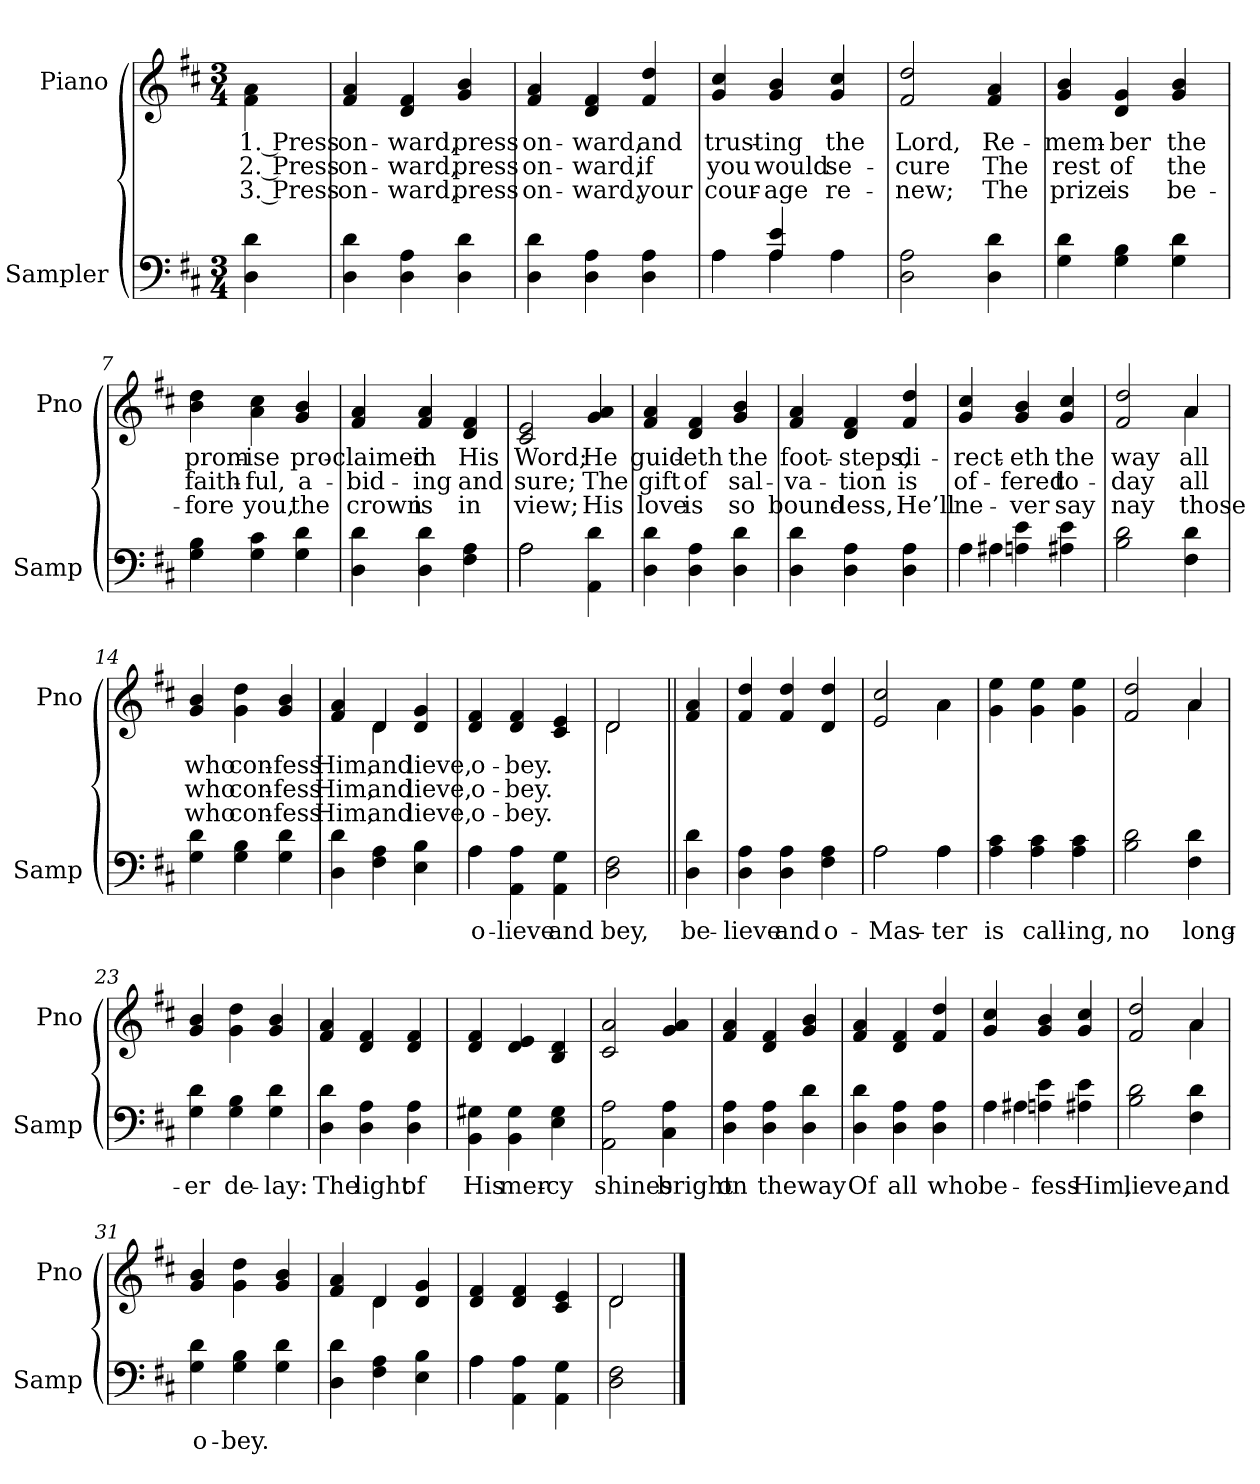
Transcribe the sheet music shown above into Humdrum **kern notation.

**kern	**text	**kern	**text	**text	**text
*part2	*part2	*part1	*part1	*part1	*part1
*staff2	*staff2	*staff1	*staff1	*staff1	*staff1
*I"Sampler	*	*I"Piano	*	*	*
*I'Samp	*	*I'Pno	*	*	*
*clefF4	*	*clefG2	*	*	*
*k[f#c#]	*	*k[f#c#]	*	*	*
*D:	*	*D:	*	*	*
*M3/4	*	*M3/4	*	*	*
=1	=1	=1	=1	=1	=1
4D 4d	.	4f#\ 4a\	1. Press	2. Press	3. Press
=2	=2	=2	=2	=2	=2
4D 4d	.	4f# 4a	on-	on-	on-
4D 4A	.	4d 4f#	-ward,	-ward,	-ward,
4D 4d	.	4g 4b	press	press	press
=3	=3	=3	=3	=3	=3
4D 4d	.	4f# 4a	on-	on-	on-
4D 4A	.	4d 4f#	-ward,	-ward,	-ward,
4D 4A	.	4f# 4dd	and	if	your
=4	=4	=4	=4	=4	=4
*^	*	*	*	*	*
4A\	4A	.	4g 4cc#	trust-	you	cour-
4A 4e	4A	.	4g 4b	-ing	would	-age
4A\	4ryy	.	4g 4cc#	the	se-	re-
*v	*v	*	*	*	*	*
=5	=5	=5	=5	=5	=5
2D 2A	.	2f# 2dd	Lord,	-cure	-new;
4D 4d	.	4f# 4a	Re-	The	The
=6	=6	=6	=6	=6	=6
4G 4d	.	4g 4b	-mem-	rest	prize
4G 4B	.	4d 4g	-ber	of	is
4G 4d	.	4g 4b	the	the	be-
=7	=7	=7	=7	=7	=7
4G 4B	.	4b 4dd	prom-	faith-	-fore
4G 4c#	.	4a 4cc#	-ise	-ful,	you,
4G 4d	.	4g 4b	pro-	a-	the
=8	=8	=8	=8	=8	=8
4D 4d	.	4f# 4a	-claimed	-bid-	crown
4D 4d	.	4f# 4a	in	-ing	is
4F# 4A	.	4d 4f#	His	and	in
=9	=9	=9	=9	=9	=9
*^	*	*	*	*	*
2A\	2A	.	2c# 2e	Word;	sure;	view;
4AA 4d	4ryy	.	4g 4a	He	The	His
*v	*v	*	*	*	*	*
=10	=10	=10	=10	=10	=10
4D 4d	.	4f# 4a	guid-	gift	love
4D 4A	.	4d 4f#	-eth	of	is
4D 4d	.	4g 4b	the	sal-	so
=11	=11	=11	=11	=11	=11
4D 4d	.	4f# 4a	foot-	-va-	bound-
4D 4A	.	4d 4f#	-steps,	-tion	-less,
4D 4A	.	4f# 4dd	di-	is	He’ll
=12	=12	=12	=12	=12	=12
*^	*	*	*	*	*
4A\	4A#	.	4g 4cc#	-rect-	of-	ne-
4A 4e	2ryy	.	4g 4b	-eth	-fered	-ver
4A#X 4e	.	.	4g 4cc#	the	to-	say
*v	*v	*	*	*	*	*
=13	=13	=13	=13	=13	=13
*	*	*^	*	*	*
2B 2d	.	2f# 2dd	2ryy	way	-day	nay
4F# 4d	.	4a/	4a	all	all	those
*	*	*v	*v	*	*	*
=14	=14	=14	=14	=14	=14
4G 4d	.	4g 4b	who	who	who
4G 4B	.	4g 4dd	con-	con-	con-
4G 4d	.	4g 4b	-fess	-fess	-fess
=15	=15	=15	=15	=15	=15
*	*	*^	*	*	*
4D 4d	.	4f# 4a	4ryy	Him,	Him,	Him,
4F# 4A	.	4d/	4d	and	and	and
4E 4B	.	4d 4g	4ryy	-lieve,	-lieve,	-lieve,
*	*	*v	*v	*	*	*
=16	=16	=16	=16	=16	=16
*^	*	*	*	*	*
4A\	4A	o-	4d 4f#	o-	o-	o-
4AA 4A	2ryy	-lieve	4d 4f#	-bey.	-bey.	-bey.
4AA 4G	.	and	4c# 4e	.	.	.
*v	*v	*	*	*	*	*
=17	=17	=17	=17	=17	=17
*	*	*^	*	*	*
2D 2F#	-bey,	2d/	2d	.	.	.
=18||	=18||	=18||	=18||	=18||	=18||	=18||
!	!	!LO:TX:t=Refrain	!	!	!	!
*	*	*v	*v	*	*	*
4D 4d	be-	4f# 4a	.	.	.
=19	=19	=19	=19	=19	=19
4D 4A	-lieve	4f# 4dd	.	.	.
4D 4A	and	4f# 4dd	.	.	.
4F# 4A	o-	4d 4dd	.	.	.
=20	=20	=20	=20	=20	=20
*^	*	*^	*	*	*
2A\	2A	Mas-	2e 2cc#	2ryy	.	.	.
4A\	4A	-ter	4a\	4a	.	.	.
*v	*v	*	*	*	*	*	*
*	*	*v	*v	*	*	*
=21	=21	=21	=21	=21	=21
4A 4c#	is	4g 4ee	.	.	.
4A 4c#	call-	4g 4ee	.	.	.
4A 4c#	-ing,	4g 4ee	.	.	.
=22	=22	=22	=22	=22	=22
*	*	*^	*	*	*
2B 2d	no	2f# 2dd	2ryy	.	.	.
4F# 4d	long-	4a/	4a	.	.	.
*	*	*v	*v	*	*	*
=23	=23	=23	=23	=23	=23
4G 4d	-er	4g 4b	.	.	.
4G 4B	de-	4g 4dd	.	.	.
4G 4d	-lay:	4g 4b	.	.	.
=24	=24	=24	=24	=24	=24
4D 4d	The	4f# 4a	.	.	.
4D 4A	light	4d 4f#	.	.	.
4D 4A	of	4d 4f#	.	.	.
=25	=25	=25	=25	=25	=25
4BB 4G#X	His	4d 4f#	.	.	.
4BB 4G#	mer-	4d 4e	.	.	.
4E 4G#	-cy	4B 4d	.	.	.
=26	=26	=26	=26	=26	=26
2AA 2A	shines	2c# 2a	.	.	.
4C# 4A	bright	4g 4a	.	.	.
=27	=27	=27	=27	=27	=27
4D 4A	on	4f# 4a	.	.	.
4D 4A	the	4d 4f#	.	.	.
4D 4d	way	4g 4b	.	.	.
=28	=28	=28	=28	=28	=28
4D 4d	Of	4f# 4a	.	.	.
4D 4A	all	4d 4f#	.	.	.
4D 4A	who	4f# 4dd	.	.	.
=29	=29	=29	=29	=29	=29
*^	*	*	*	*	*
4A\	4A#	be-	4g 4cc#	.	.	.
4A 4e	2ryy	-fess	4g 4b	.	.	.
4A#X 4e	.	Him,	4g 4cc#	.	.	.
*v	*v	*	*	*	*	*
=30	=30	=30	=30	=30	=30
*	*	*^	*	*	*
2B 2d	-lieve,	2f# 2dd	2ryy	.	.	.
4F# 4d	and	4a/	4a	.	.	.
*	*	*v	*v	*	*	*
=31	=31	=31	=31	=31	=31
4G 4d	o-	4g 4b	.	.	.
4G 4B	-bey.	4g 4dd	.	.	.
4G 4d	.	4g 4b	.	.	.
=32	=32	=32	=32	=32	=32
*	*	*^	*	*	*
4D 4d	.	4f# 4a	4ryy	.	.	.
4F# 4A	.	4d/	4d	.	.	.
4E 4B	.	4d 4g	4ryy	.	.	.
*	*	*v	*v	*	*	*
=33	=33	=33	=33	=33	=33
*^	*	*	*	*	*
4A\	4A	.	4d 4f#	.	.	.
4AA 4A	2ryy	.	4d 4f#	.	.	.
4AA 4G	.	.	4c# 4e	.	.	.
*v	*v	*	*	*	*	*
=34	=34	=34	=34	=34	=34
*	*	*^	*	*	*
2D 2F#	.	2d/	2d	.	.	.
*	*	*v	*v	*	*	*
==	==	==	==	==	==
*-	*-	*-	*-	*-	*-
